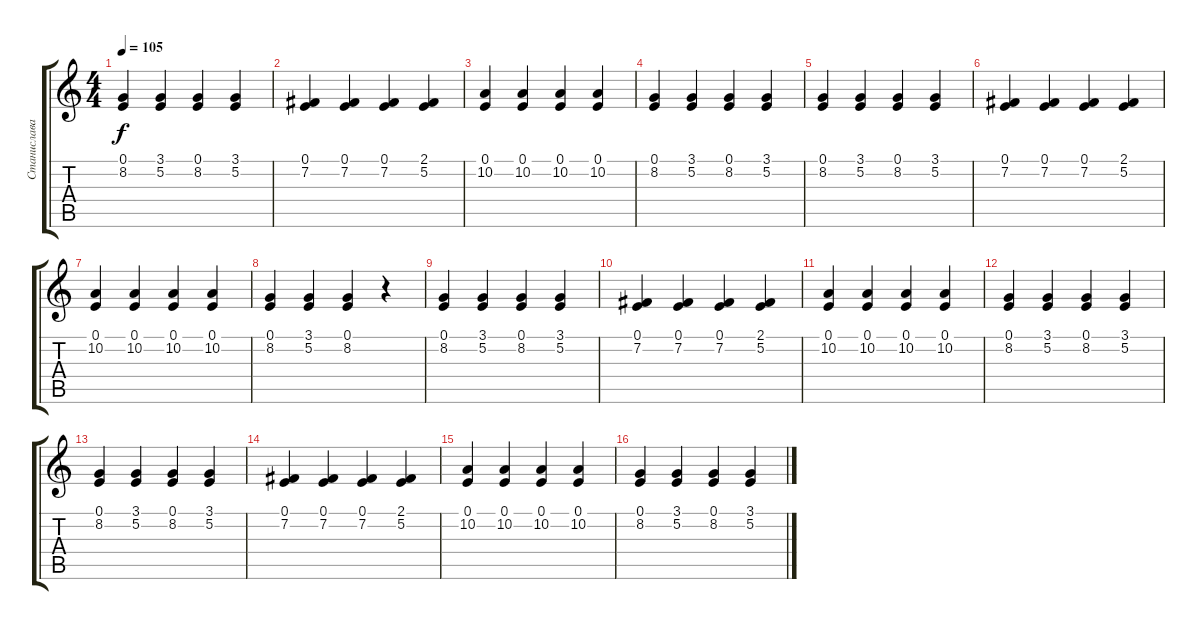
\track ("Станислава Матвеева (клавишные)" "Станислава") {instrument lead8bassandlead}
\staff {score tabs}
\tuning (E4 B3 G3 D3 A2 E2) {hide}
\ts (4 4)
\tempo 105
\clef g2
\ks c
(0.1 8.2).4{dy f volume 14 instrument tremolostrings} (3.1 5.2).4 (0.1 8.2).4 (3.1 5.2).4 |
(0.1 7.2).4 (0.1 7.2).4 (0.1 7.2).4 (2.1 5.2).4 |
(0.1 10.2).4 (0.1 10.2).4 (0.1 10.2).4 (0.1 10.2).4 |
(0.1 8.2).4{volume 14 instrument tremolostrings} (3.1 5.2).4 (0.1 8.2).4 (3.1 5.2).4 |
(0.1 8.2).4{volume 14 instrument tremolostrings} (3.1 5.2).4 (0.1 8.2).4 (3.1 5.2).4 |
(0.1 7.2).4 (0.1 7.2).4 (0.1 7.2).4 (2.1 5.2).4 |
(0.1 10.2).4 (0.1 10.2).4 (0.1 10.2).4 (0.1 10.2).4 |
(0.1 8.2).4{volume 14 instrument tremolostrings} (3.1 5.2).4 (0.1 8.2).4 r.4 |
(0.1 8.2).4{volume 14 instrument tremolostrings} (3.1 5.2).4 (0.1 8.2).4 (3.1 5.2).4 |
(0.1 7.2).4 (0.1 7.2).4 (0.1 7.2).4 (2.1 5.2).4 |
(0.1 10.2).4 (0.1 10.2).4 (0.1 10.2).4 (0.1 10.2).4 |
(0.1 8.2).4{volume 14 instrument tremolostrings} (3.1 5.2).4 (0.1 8.2).4 (3.1 5.2).4 |
(0.1 8.2).4{volume 14 instrument tremolostrings} (3.1 5.2).4 (0.1 8.2).4 (3.1 5.2).4 |
(0.1 7.2).4 (0.1 7.2).4 (0.1 7.2).4 (2.1 5.2).4 |
(0.1 10.2).4 (0.1 10.2).4 (0.1 10.2).4 (0.1 10.2).4 |
(0.1 8.2).4{volume 14 instrument tremolostrings} (3.1 5.2).4 (0.1 8.2).4 (3.1 5.2).4
